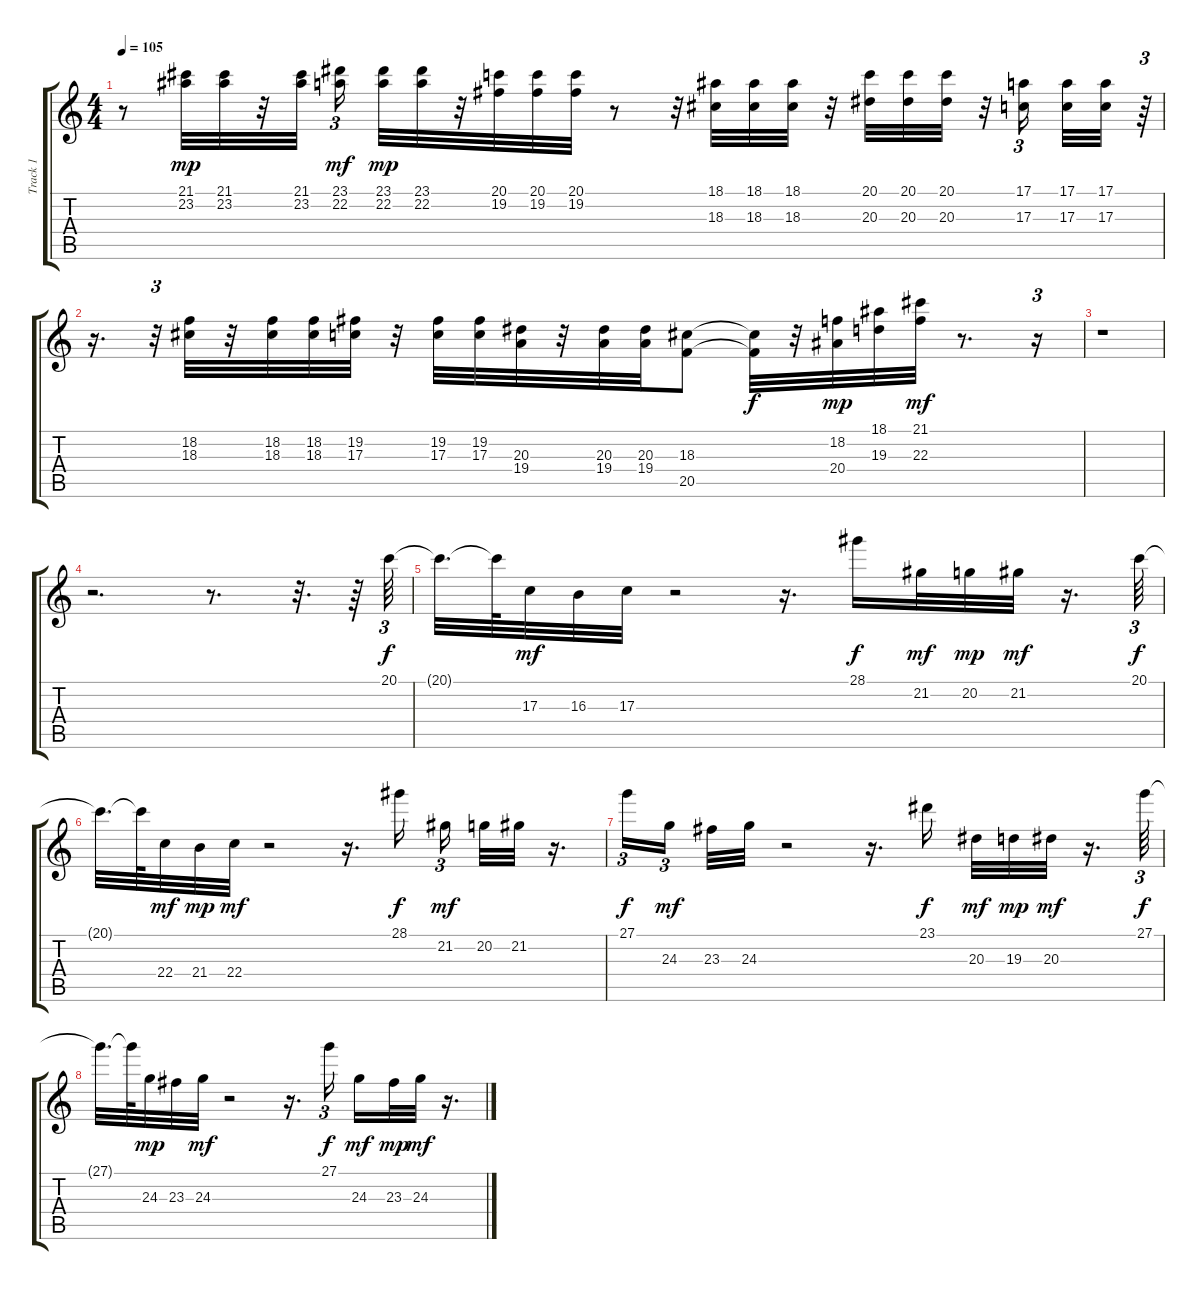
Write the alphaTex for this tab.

\track ("Track 1" "Track 1") {instrument piccolo}
\staff {score tabs}
\tuning (E4 B3 G3 D3 A2 E2) {hide}
\ts (4 4)
\tempo 105
\clef g2
\ks c
r.8{dy mf} (21.1 23.2).32{dy mp} (21.1 23.2).32 r.32 (21.1 23.2).32 (23.1 22.2).16{tu (3 2) dy mf beam splitsecondary} (23.1 22.2).32{dy mp} (23.1 22.2).32 r.32 (20.1 19.2).32 (20.1 19.2).32 (20.1 19.2).32 r.8 r.32 (18.1 18.3).32 (18.1 18.3).32 (18.1 18.3).32 r.32 (20.1 20.3).32 (20.1 20.3).32 (20.1 20.3).32 r.32 (17.1 17.3).16{tu (3 2) beam splitsecondary} (17.1 17.3).32 (17.1 17.3).32 r.64{tu (3 2)} |
r.16{d} r.32{tu (3 2)} (18.2 18.3).32 r.32 (18.2 18.3).32 (18.2 18.3).32 (19.2 17.3).32 r.32 (19.2 17.3).32 (19.2 17.3).32 (20.3 19.4).32 r.32 (20.3 19.4).32 (20.3 19.4).32 (18.3 20.5).8 (18.3{t} 20.5{t}).32{dy f} r.32 (18.2 20.4).32{dy mp} (18.1 19.3).32 (21.1 22.3).32{dy mf} r.8{d} r.16{tu (3 2)} |
r.1 |
r.2{d} r.8{d} r.32{d} r.64 20.1.64{tu (3 2) dy f instrument piccolo} |
20.1{t}.32{d} 20.1{t}.64 17.3.32{dy mf} 16.3.32 17.3.32 r.2 r.16{d} 28.1.16{dy f} 21.2.32{dy mf} 20.2.32{dy mp} 21.2.32{dy mf} r.16{d} 20.1.64{tu (3 2) dy f} |
20.1{t}.32{d} 20.1{t}.64 22.4.32{dy mf} 21.4.32{dy mp} 22.4.32{dy mf} r.2 r.16{d} 28.1.16{dy f beam splitsecondary} 21.2.16{tu (3 2) dy mf beam splitsecondary} 20.2.32 21.2.32 r.16{d} |
27.1.16{tu (3 2) dy f} 24.3.16{tu (3 2) dy mf beam splitsecondary} 23.3.32 24.3.32 r.2 r.16{d} 23.1.16{dy f} 20.3.32{dy mf} 19.3.32{dy mp} 20.3.32{dy mf} r.16{d} 27.1.64{tu (3 2) dy f} |
27.1{t}.32{d} 27.1{t}.64 24.3.32{dy mp} 23.3.32 24.3.32{dy mf} r.2 r.16{d} 27.1.16{tu (3 2) dy f beam splitsecondary} 24.3.16{dy mf} 23.3.32{dy mp} 24.3.32{dy mf} r.16{d}
